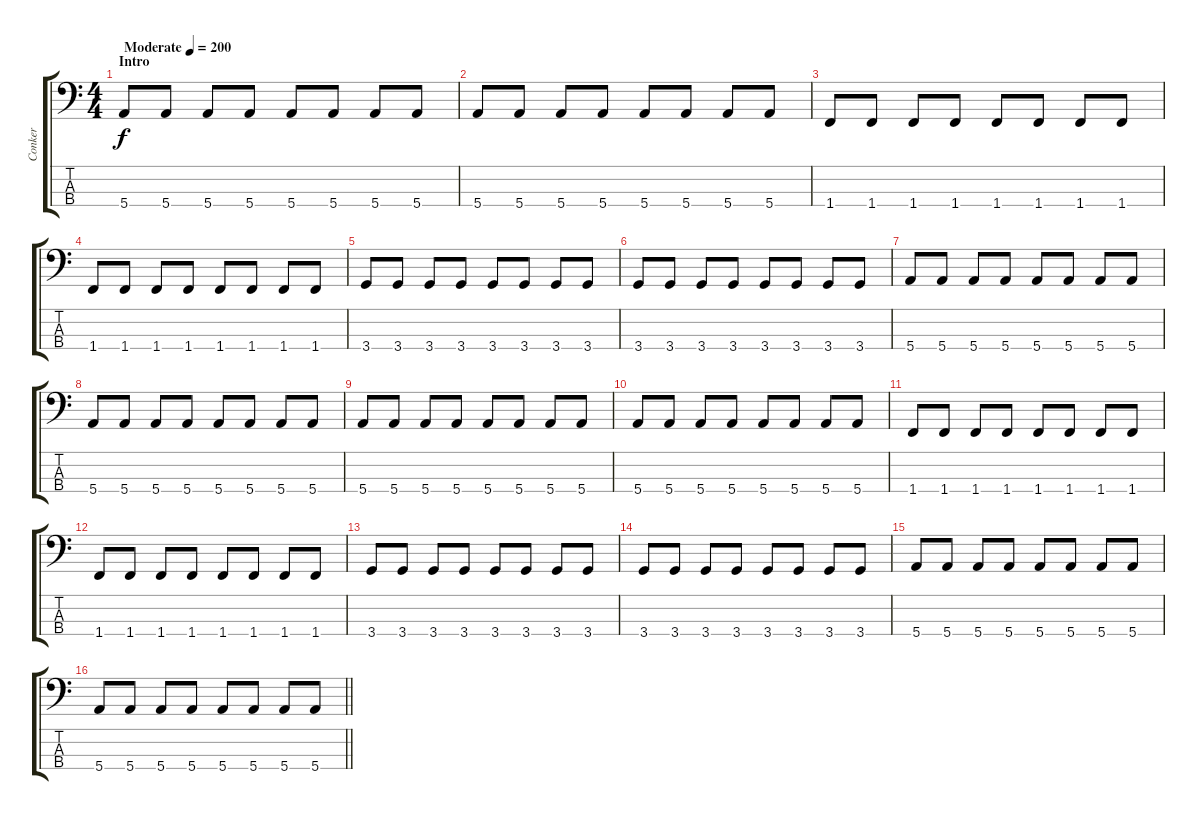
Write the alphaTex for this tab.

\track ("Conker" "Conker") {instrument electricbassfinger}
\staff {score tabs}
\tuning (G2 D2 A1 E1) {hide}
\ts (4 4)
\section ("" "Intro")
\tempo (200 "Moderate")
\clef f4
\ks c
5.4.8{dy f instrument electricbassfinger} 5.4.8 5.4.8 5.4.8 5.4.8 5.4.8 5.4.8 5.4.8 |
5.4.8 5.4.8 5.4.8 5.4.8 5.4.8 5.4.8 5.4.8 5.4.8 |
1.4.8 1.4.8 1.4.8 1.4.8 1.4.8 1.4.8 1.4.8 1.4.8 |
1.4.8 1.4.8 1.4.8 1.4.8 1.4.8 1.4.8 1.4.8 1.4.8 |
3.4.8 3.4.8 3.4.8 3.4.8 3.4.8 3.4.8 3.4.8 3.4.8 |
3.4.8 3.4.8 3.4.8 3.4.8 3.4.8 3.4.8 3.4.8 3.4.8 |
5.4.8 5.4.8 5.4.8 5.4.8 5.4.8 5.4.8 5.4.8 5.4.8 |
5.4.8 5.4.8 5.4.8 5.4.8 5.4.8 5.4.8 5.4.8 5.4.8 |
5.4.8 5.4.8 5.4.8 5.4.8 5.4.8 5.4.8 5.4.8 5.4.8 |
5.4.8 5.4.8 5.4.8 5.4.8 5.4.8 5.4.8 5.4.8 5.4.8 |
1.4.8 1.4.8 1.4.8 1.4.8 1.4.8 1.4.8 1.4.8 1.4.8 |
1.4.8 1.4.8 1.4.8 1.4.8 1.4.8 1.4.8 1.4.8 1.4.8 |
3.4.8 3.4.8 3.4.8 3.4.8 3.4.8 3.4.8 3.4.8 3.4.8 |
3.4.8 3.4.8 3.4.8 3.4.8 3.4.8 3.4.8 3.4.8 3.4.8 |
5.4.8 5.4.8 5.4.8 5.4.8 5.4.8 5.4.8 5.4.8 5.4.8 |
\barLineRight lightlight
5.4.8 5.4.8 5.4.8 5.4.8 5.4.8 5.4.8 5.4.8 5.4.8
